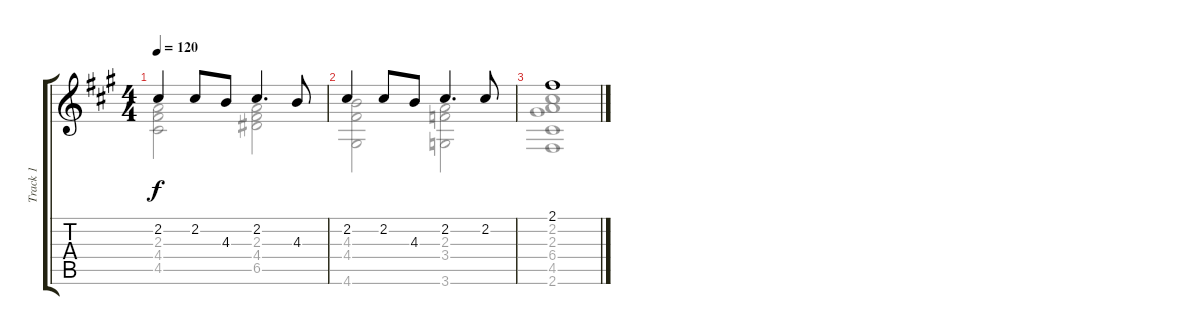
\track ("Track 1" "Track 1") {instrument electricguitarjazz}
\staff {score tabs}
\tuning (E4 B3 G3 D3 A2 E2) {hide}
\voice
\ts (4 4)
\tempo 120
\clef g2
\ks f#minor
2.2.4{dy f} 2.2.8 4.3.8 2.2.4{d} 4.3.8 |
2.2.4 2.2.8 4.3.8 2.2.4{d} 2.2.8 |
2.1.1
\voice
\clef g2
\ottava regular
\simile none
\ks f#minor
(2.3 4.4 4.5).2{dy f} (2.3 4.4 6.5).2 |
(4.3 4.4 4.6).2 (2.3 3.4 3.6).2 |
(2.2 2.3 6.4 4.5 2.6).1
